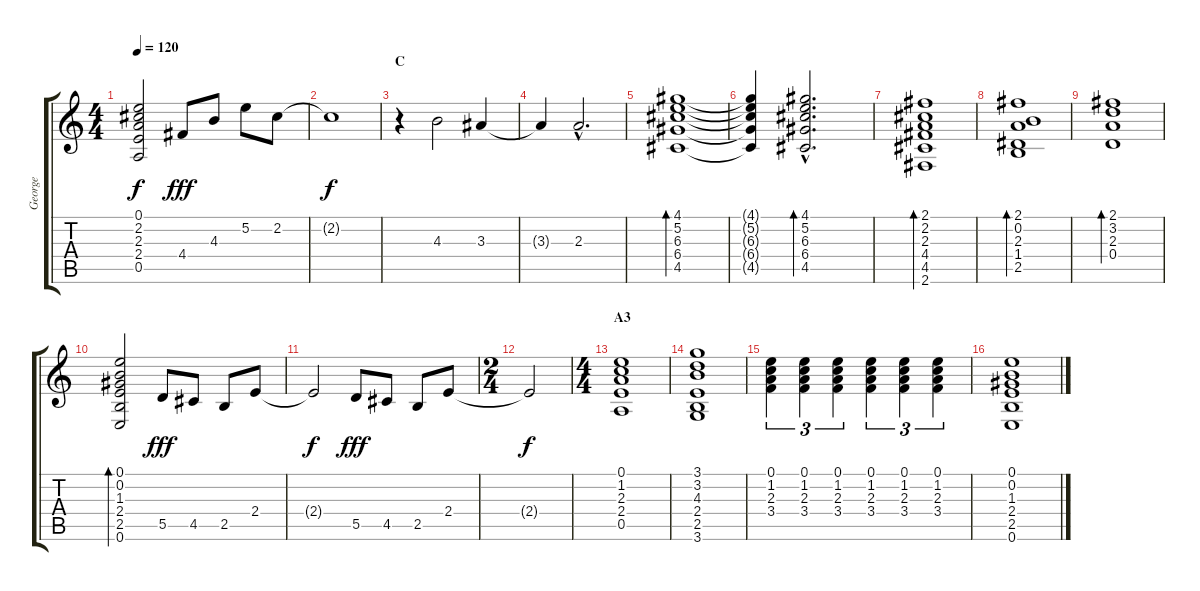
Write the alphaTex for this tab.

\track ("George" "George") {instrument electricguitarjazz}
\staff {score tabs}
\tuning (E4 B3 G3 D3 A2 E2) {hide}
\ts (4 4)
\tempo 120
\clef g2
\ks c
(0.1 2.2 2.3 2.4 0.5).2{dy f volume 16} 4.4.8{dy fff} 4.3.8 5.2.8 2.2.8 |
2.2{t}.1{dy f} |
\section ("" "C")
r.4 4.3.2 3.3.4 |
3.3{t}.4 2.3{hac}.2{d} |
(4.1 5.2 6.3 6.4 4.5).1{bd 240} |
(4.1{t} 5.2{t} 6.3{t} 6.4{t} 4.5{t}).4 (4.1{hac} 5.2{hac} 6.3{hac} 6.4{hac} 4.5{hac}).2{d bd 240} |
(2.1 2.2 2.3 4.4 4.5 2.6).1{bd 240} |
(2.1 0.2 2.3 1.4 2.5).1{bd 240} |
(2.1 3.2 2.3 0.4).1{bd 240} |
(0.1 0.2 1.3 2.4 2.5 0.6).2{bd 60} 5.5.8{dy fff volume 16} 4.5.8 2.5.8 2.4.8 |
2.4{t}.2{dy f} 5.5.8{dy fff} 4.5.8 2.5.8 2.4.8 |
\ts (2 4)
2.4{t}.2{dy f} |
\ts (4 4)
\section ("" "A3")
(0.1 1.2 2.3 2.4 0.5).1{volume 12} |
(3.1 3.2 4.3 2.4 2.5 3.6).1 |
(0.1 1.2 2.3 3.4).4{tu (3 2)} (0.1 1.2 2.3 3.4).4{tu (3 2)} (0.1 1.2 2.3 3.4).4{tu (3 2)} (0.1 1.2 2.3 3.4).4{tu (3 2)} (0.1 1.2 2.3 3.4).4{tu (3 2)} (0.1 1.2 2.3 3.4).4{tu (3 2)} |
(0.1 0.2 1.3 2.4 2.5 0.6).1
